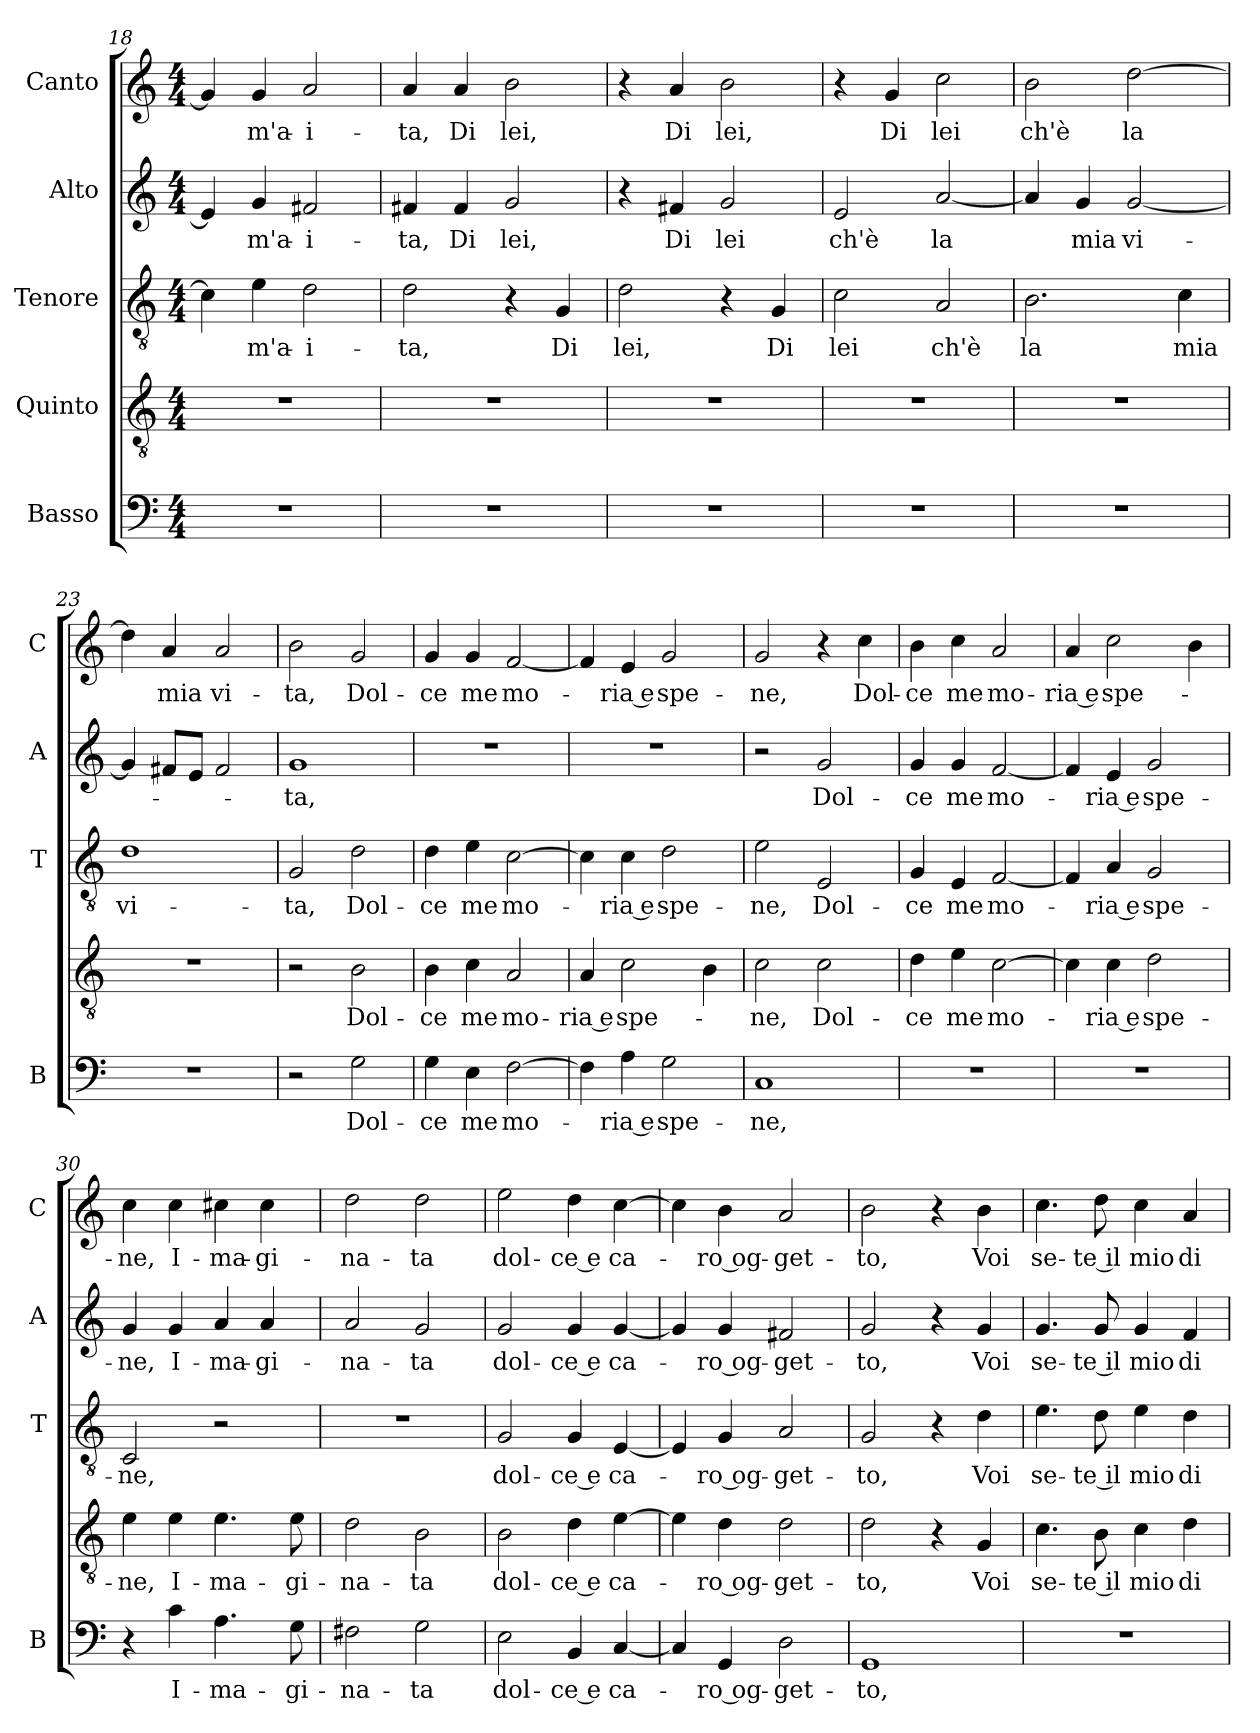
**kern	**text	**kern	**text	**kern	**text	**kern	**text	**kern	**text
*part5	*part5	*part4	*part4	*part3	*part3	*part2	*part2	*part1	*part1
*staff5	*staff5	*staff4	*staff4	*staff3	*staff3	*staff2	*staff2	*staff1	*staff1
*I"Basso	*	*I"Quinto	*	*I"Tenore	*	*I"Alto	*	*I"Canto	*
*I'B	*	*	*	*I'T	*	*I'A	*	*I'C	*
*clefF4	*	*clefGv2	*	*clefGv2	*	*clefG2	*	*clefG2	*
*k[]	*	*k[]	*	*k[]	*	*k[]	*	*k[]	*
*C:	*	*C:	*	*C:	*	*C:	*	*C:	*
*M4/4	*	*M4/4	*	*M4/4	*	*M4/4	*	*M4/4	*
=18	=18	=18	=18	=18	=18	=18	=18	=18	=18
1r	.	1r	.	4c\]	.	4e/]	.	4g/]	.
!	!	!	!	!	!LO:LY:b	!	!LO:LY:b	!	!LO:LY:b
.	.	.	.	4e\	m'a-	4g/	m'a-	4g/	m'a-
!	!	!	!	!	!LO:LY:b	!	!LO:LY:b	!	!LO:LY:b
.	.	.	.	2d\	-i-	2f#X/	-i-	2a/	-i-
=19	=19	=19	=19	=19	=19	=19	=19	=19	=19
!	!	!	!	!	!LO:LY:b	!	!LO:LY:b	!	!LO:LY:b
1r	.	1r	.	2d\	-ta,	4f#X/	-ta,	4a/	-ta,
!	!	!	!	!	!	!	!LO:LY:b	!	!LO:LY:b
.	.	.	.	.	.	4f#/	Di	4a/	Di
!	!	!	!	!	!	!	!LO:LY:b	!	!LO:LY:b
.	.	.	.	4r	.	2g/	lei,	2b\	lei,
!	!	!	!	!	!LO:LY:b	!	!	!	!
.	.	.	.	4G/	Di	.	.	.	.
=20	=20	=20	=20	=20	=20	=20	=20	=20	=20
!	!	!	!	!	!LO:LY:b	!	!	!	!
1r	.	1r	.	2d\	lei,	4r	.	4r	.
!	!	!	!	!	!	!	!LO:LY:b	!	!LO:LY:b
.	.	.	.	.	.	4f#X/	Di	4a/	Di
!	!	!	!	!	!	!	!LO:LY:b	!	!LO:LY:b
.	.	.	.	4r	.	2g/	lei	2b\	lei,
!	!	!	!	!	!LO:LY:b	!	!	!	!
.	.	.	.	4G/	Di	.	.	.	.
=21	=21	=21	=21	=21	=21	=21	=21	=21	=21
!	!	!	!	!	!LO:LY:b	!	!LO:LY:b	!	!
1r	.	1r	.	2c\	lei	2e/	ch'è	4r	.
!	!	!	!	!	!	!	!	!	!LO:LY:b
.	.	.	.	.	.	.	.	4g/	Di
!	!	!	!	!	!LO:LY:b	!	!LO:LY:b	!	!LO:LY:b
.	.	.	.	2A/	ch'è	[2a/	la	2cc\	lei
=22	=22	=22	=22	=22	=22	=22	=22	=22	=22
!	!	!	!	!	!LO:LY:b	!	!	!	!LO:LY:b
1r	.	1r	.	2.B\	la	4a/]	.	2b\	ch'è
!	!	!	!	!	!	!	!LO:LY:b	!	!
.	.	.	.	.	.	4g/	mia	.	.
!	!	!	!	!	!	!	!LO:LY:b	!	!LO:LY:b
.	.	.	.	.	.	[2g/	vi-	[2dd\	la
!	!	!	!	!	!LO:LY:b	!	!	!	!
.	.	.	.	4c\	mia	.	.	.	.
=23	=23	=23	=23	=23	=23	=23	=23	=23	=23
!	!	!	!	!	!LO:LY:b	!	!	!	!
1r	.	1r	.	1d	vi-	4g/]	.	4dd\]	.
!	!	!	!	!	!	!	!	!	!LO:LY:b
.	.	.	.	.	.	8f#X/L	.	4a/	mia
.	.	.	.	.	.	8e/J	.	.	.
!	!	!	!	!	!	!	!	!	!LO:LY:b
.	.	.	.	.	.	2f#/	.	2a/	vi-
=24	=24	=24	=24	=24	=24	=24	=24	=24	=24
!	!	!	!	!	!LO:LY:b	!	!LO:LY:b	!	!LO:LY:b
2r	.	2r	.	2G/	-ta,	1g	-ta,	2b\	-ta,
!	!LO:LY:b	!	!LO:LY:b	!	!LO:LY:b	!	!	!	!LO:LY:b
2G\	Dol-	2B\	Dol-	2d\	Dol-	.	.	2g/	Dol-
!!LO:PB:g=z
=25	=25	=25	=25	=25	=25	=25	=25	=25	=25
!	!LO:LY:b	!	!LO:LY:b	!	!LO:LY:b	!	!	!	!LO:LY:b
4G\	-ce	4B\	-ce	4d\	-ce	1r	.	4g/	-ce
!	!LO:LY:b	!	!LO:LY:b	!	!LO:LY:b	!	!	!	!LO:LY:b
4E\	me	4c\	me	4e\	me	.	.	4g/	me
!	!LO:LY:b	!	!LO:LY:b	!	!LO:LY:b	!	!	!	!LO:LY:b
[2F\	mo-	2A/	mo-	[2c\	mo-	.	.	[2f/	mo-
=26	=26	=26	=26	=26	=26	=26	=26	=26	=26
!	!	!	!LO:LY:b	!	!	!	!	!	!
4F\]	.	4A/	-ria e	4c\]	.	1r	.	4f/]	.
!	!LO:LY:b	!	!LO:LY:b	!	!LO:LY:b	!	!	!	!LO:LY:b
4A\	-ria e	2c\	spe-	4c\	-ria e	.	.	4e/	-ria e
!	!LO:LY:b	!	!	!	!LO:LY:b	!	!	!	!LO:LY:b
2G\	spe-	.	.	2d\	spe-	.	.	2g/	spe-
.	.	4B\	.	.	.	.	.	.	.
=27	=27	=27	=27	=27	=27	=27	=27	=27	=27
!	!LO:LY:b	!	!LO:LY:b	!	!LO:LY:b	!	!	!	!LO:LY:b
1C	-ne,	2c\	-ne,	2e\	-ne,	2r	.	2g/	-ne,
!	!	!	!LO:LY:b	!	!LO:LY:b	!	!LO:LY:b	!	!
.	.	2c\	Dol-	2E/	Dol-	2g/	Dol-	4r	.
!	!	!	!	!	!	!	!	!	!LO:LY:b
.	.	.	.	.	.	.	.	4cc\	Dol-
=28	=28	=28	=28	=28	=28	=28	=28	=28	=28
!	!	!	!LO:LY:b	!	!LO:LY:b	!	!LO:LY:b	!	!LO:LY:b
1r	.	4d\	-ce	4G/	-ce	4g/	-ce	4b\	-ce
!	!	!	!LO:LY:b	!	!LO:LY:b	!	!LO:LY:b	!	!LO:LY:b
.	.	4e\	me	4E/	me	4g/	me	4cc\	me
!	!	!	!LO:LY:b	!	!LO:LY:b	!	!LO:LY:b	!	!LO:LY:b
.	.	[2c\	mo-	[2F/	mo-	[2f/	mo-	2a/	mo-
=29	=29	=29	=29	=29	=29	=29	=29	=29	=29
!	!	!	!	!	!	!	!	!	!LO:LY:b
1r	.	4c\]	.	4F/]	.	4f/]	.	4a/	-ria e
!	!	!	!LO:LY:b	!	!LO:LY:b	!	!LO:LY:b	!	!LO:LY:b
.	.	4c\	-ria e	4A/	-ria e	4e/	-ria e	2cc\	spe-
!	!	!	!LO:LY:b	!	!LO:LY:b	!	!LO:LY:b	!	!
.	.	2d\	spe-	2G/	spe-	2g/	spe-	.	.
.	.	.	.	.	.	.	.	4b\	.
=30	=30	=30	=30	=30	=30	=30	=30	=30	=30
!	!	!	!LO:LY:b	!	!LO:LY:b	!	!LO:LY:b	!	!LO:LY:b
4r	.	4e\	-ne,	2C/	-ne,	4g/	-ne,	4cc\	-ne,
!	!LO:LY:b	!	!LO:LY:b	!	!	!	!LO:LY:b	!	!LO:LY:b
4c\	I-	4e\	I-	.	.	4g/	I-	4cc\	I-
!	!LO:LY:b	!	!LO:LY:b	!	!	!	!LO:LY:b	!	!LO:LY:b
4.A\	-ma-	4.e\	-ma-	2r	.	4a/	-ma-	4cc#X\	-ma-
!	!	!	!	!	!	!	!LO:LY:b	!	!LO:LY:b
.	.	.	.	.	.	4a/	-gi-	4cc#\	-gi-
!	!LO:LY:b	!	!LO:LY:b	!	!	!	!	!	!
8G\	-gi-	8e\	-gi-	.	.	.	.	.	.
=31	=31	=31	=31	=31	=31	=31	=31	=31	=31
!	!LO:LY:b	!	!LO:LY:b	!	!	!	!LO:LY:b	!	!LO:LY:b
2F#X\	-na-	2d\	-na-	1r	.	2a/	-na-	2dd\	-na-
!	!LO:LY:b	!	!LO:LY:b	!	!	!	!LO:LY:b	!	!LO:LY:b
2G\	-ta	2B\	-ta	.	.	2g/	-ta	2dd\	-ta
=32	=32	=32	=32	=32	=32	=32	=32	=32	=32
!	!LO:LY:b	!	!LO:LY:b	!	!LO:LY:b	!	!LO:LY:b	!	!LO:LY:b
2E\	dol-	2B\	dol-	2G/	dol-	2g/	dol-	2ee\	dol-
!	!LO:LY:b	!	!LO:LY:b	!	!LO:LY:b	!	!LO:LY:b	!	!LO:LY:b
4BB/	-ce e	4d\	-ce e	4G/	-ce e	4g/	-ce e	4dd\	-ce e
!	!LO:LY:b	!	!LO:LY:b	!	!LO:LY:b	!	!LO:LY:b	!	!LO:LY:b
[4C/	ca-	[4e\	ca-	[4E/	ca-	[4g/	ca-	[4cc\	ca-
!!LO:LB:g=z
=33	=33	=33	=33	=33	=33	=33	=33	=33	=33
4C/]	.	4e\]	.	4E/]	.	4g/]	.	4cc\]	.
!	!LO:LY:b	!	!LO:LY:b	!	!LO:LY:b	!	!LO:LY:b	!	!LO:LY:b
4GG/	-ro og-	4d\	-ro og-	4G/	-ro og-	4g/	-ro og-	4b\	-ro og-
!	!LO:LY:b	!	!LO:LY:b	!	!LO:LY:b	!	!LO:LY:b	!	!LO:LY:b
2D\	-get-	2d\	-get-	2A/	-get-	2f#X/	-get-	2a/	-get-
=34	=34	=34	=34	=34	=34	=34	=34	=34	=34
!	!LO:LY:b	!	!LO:LY:b	!	!LO:LY:b	!	!LO:LY:b	!	!LO:LY:b
1GG	-to,	2d\	-to,	2G/	-to,	2g/	to,	2b\	-to,
.	.	4r	.	4r	.	4r	.	4r	.
!	!	!	!LO:LY:b	!	!LO:LY:b	!	!LO:LY:b	!	!LO:LY:b
.	.	4G/	Voi	4d\	Voi	4g/	Voi	4b\	Voi
=35	=35	=35	=35	=35	=35	=35	=35	=35	=35
!	!	!	!LO:LY:b	!	!LO:LY:b	!	!LO:LY:b	!	!LO:LY:b
1r	.	4.c\	se-	4.e\	se-	4.g/	-se-	4.cc\	se-
!	!	!	!LO:LY:b	!	!LO:LY:b	!	!LO:LY:b	!	!LO:LY:b
.	.	8B\	-te il	8d\	-te il	8g/	te il	8dd\	-te il
!	!	!	!LO:LY:b	!	!LO:LY:b	!	!LO:LY:b	!	!LO:LY:b
.	.	4c\	mio	4e\	mio	4g/	mio	4cc\	mio
!	!	!	!LO:LY:b	!	!LO:LY:b	!	!LO:LY:b	!	!LO:LY:b
.	.	4d\	di-	4d\	di-	4f/	-di-	4a/	di-
=	=	=	=	=	=	=	=	=	=
*-	*-	*-	*-	*-	*-	*-	*-	*-	*-
